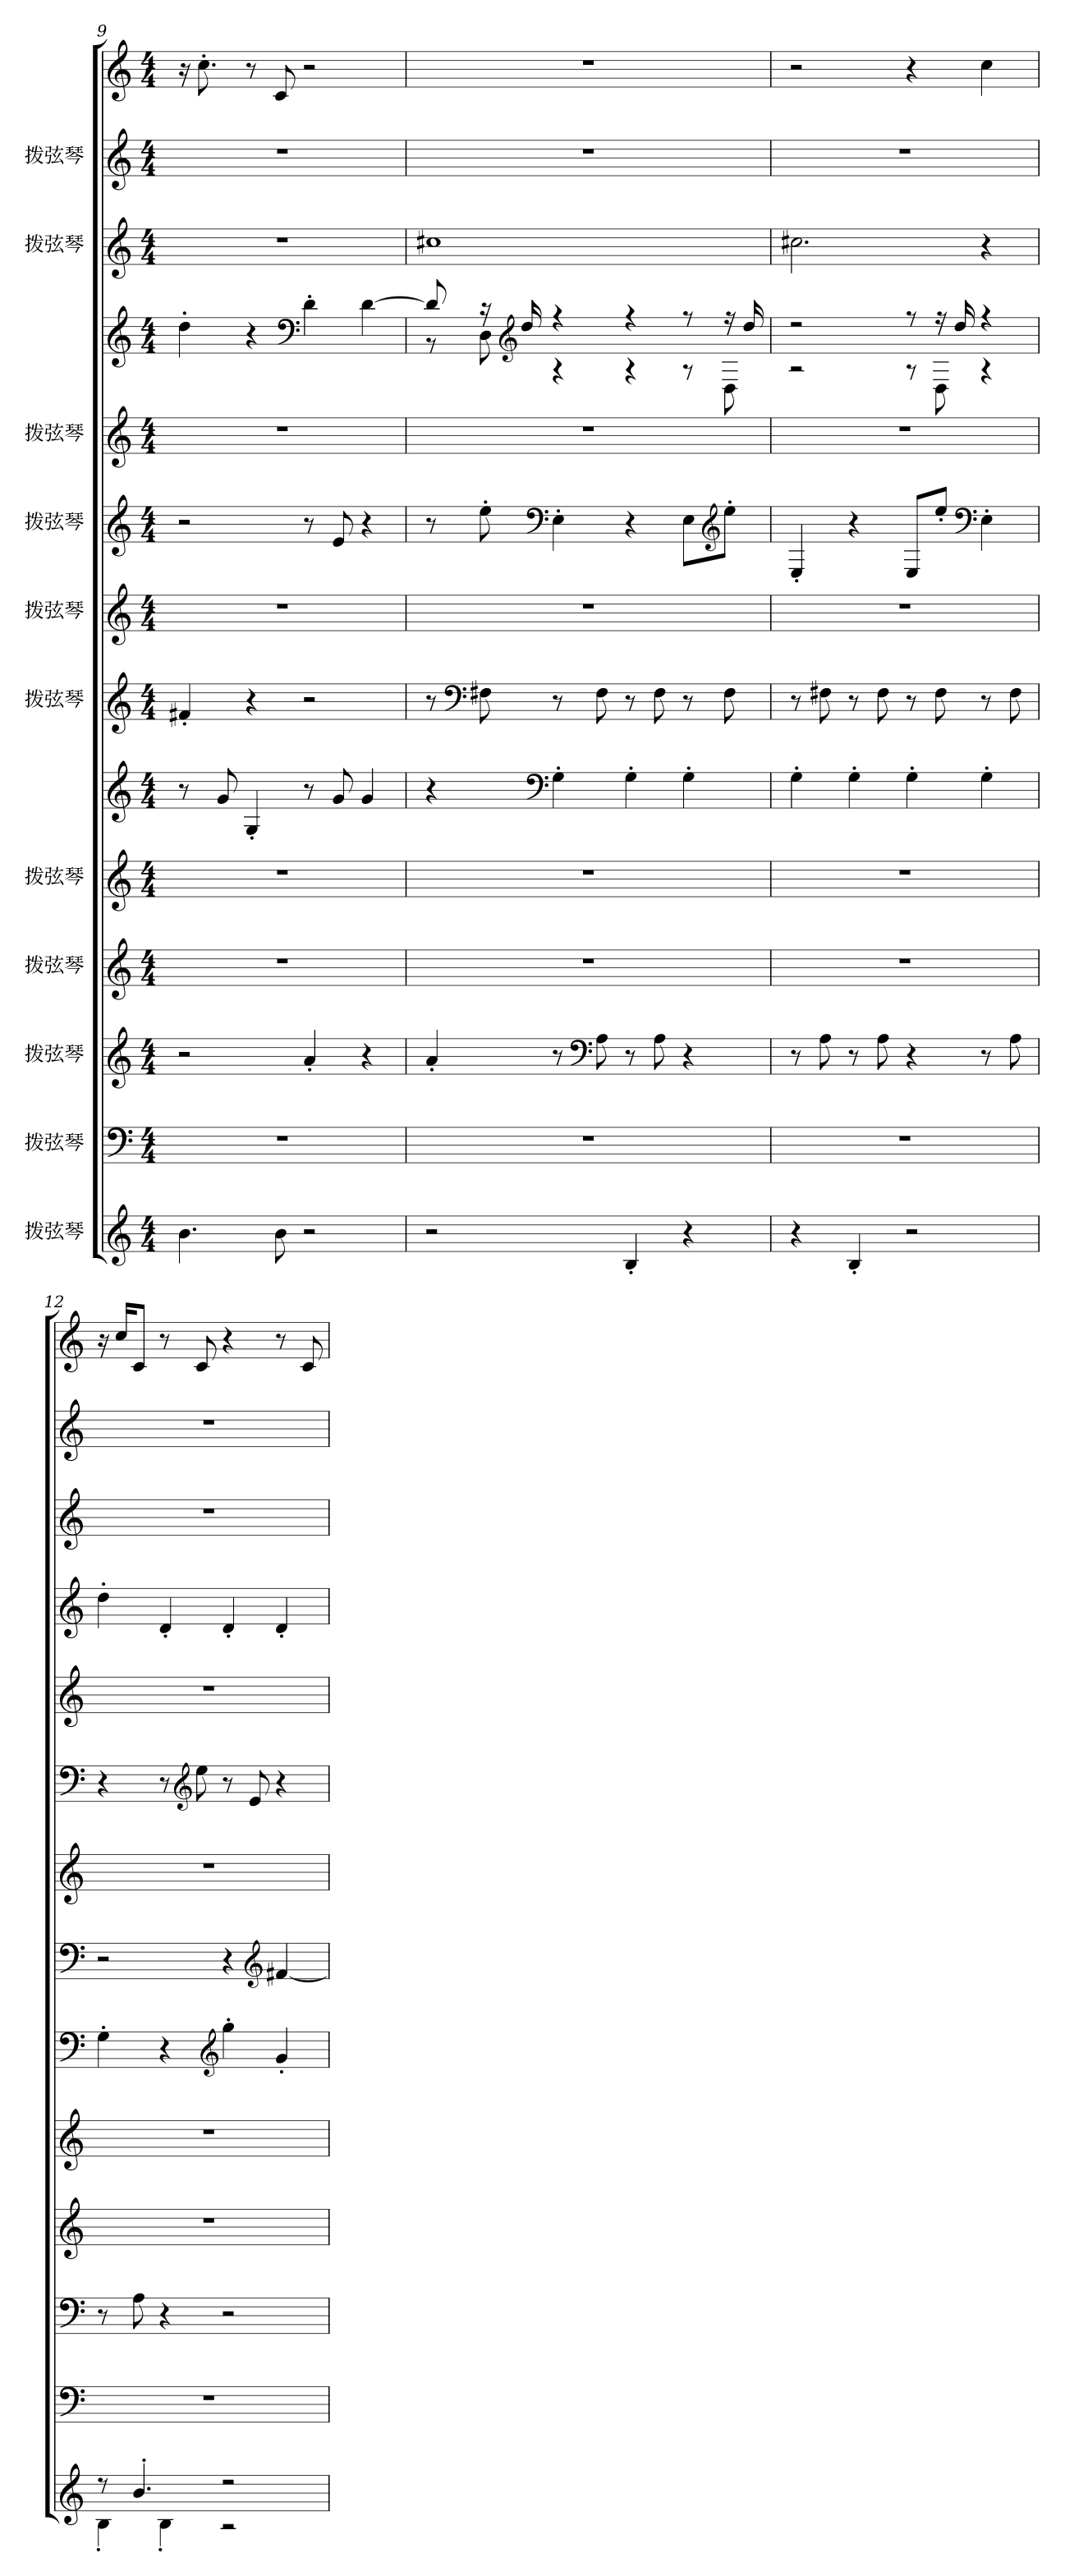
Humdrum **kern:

**kern	**kern	**kern	**kern	**kern	**kern	**kern	**kern	**kern	**kern	**kern	**kern	**kern	**kern
*part11	*part10	*part9	*part8	*part7	*part7	*part6	*part5	*part4	*part3	*part3	*part2	*part1	*part1
*staff14	*staff13	*staff12	*staff11	*staff10	*staff9	*staff8	*staff7	*staff6	*staff5	*staff4	*staff3	*staff2	*staff1
*I"拨弦琴	*I"拨弦琴	*I"拨弦琴	*I"拨弦琴	*I"拨弦琴	*	*I"拨弦琴	*I"拨弦琴	*I"拨弦琴	*I"拨弦琴	*	*I"拨弦琴	*I"拨弦琴	*
*clefG2	*clefF4	*clefG2	*clefG2	*clefG2	*clefG2	*clefG2	*clefG2	*clefG2	*clefG2	*clefG2	*clefG2	*clefG2	*clefG2
*k[]	*k[]	*k[]	*k[]	*k[]	*k[]	*k[]	*k[]	*k[]	*k[]	*k[]	*k[]	*k[]	*k[]
*M4/4	*M4/4	*M4/4	*M4/4	*M4/4	*M4/4	*M4/4	*M4/4	*M4/4	*M4/4	*M4/4	*M4/4	*M4/4	*M4/4
=9	=9	=9	=9	=9	=9	=9	=9	=9	=9	=9	=9	=9	=9
4.b\	1r	2r	1r	1r	8r	4f#X'/	1r	2r	1r	4dd'\	1r	1r	16r
.	.	.	.	.	.	.	.	.	.	.	.	.	8.cc'\
.	.	.	.	.	8g/	.	.	.	.	.	.	.	.
.	.	.	.	.	4G'/	4r	.	.	.	4r	.	.	8r
8b\	.	.	.	.	.	.	.	.	.	.	.	.	8c/
*	*	*	*	*	*	*	*	*	*	*clefF4	*	*	*
2r	.	4a'/	.	.	8r	2r	.	8r	.	4d'\	.	.	2r
.	.	.	.	.	8g/	.	.	8e/	.	.	.	.	.
.	.	4r	.	.	4g/	.	.	4r	.	[4d\	.	.	.
!!LO:PB:g=z
=10	=10	=10	=10	=10	=10	=10	=10	=10	=10	=10	=10	=10	=10
*	*	*	*	*	*	*	*	*	*	*^	*	*	*
2r	1r	4a'/	1r	1r	4r	8r	1r	8r	1r	8d/]	8r	1cc#X	1r	1r
*	*	*	*	*	*	*clefF4	*	*	*	*	*	*	*	*
.	.	.	.	.	.	8F#X\	.	8ee'\	.	16r	8D\	.	.	.
*	*	*	*	*	*	*	*	*	*	*clefG2	*	*	*	*
.	.	.	.	.	.	.	.	.	.	16dd/	.	.	.	.
*	*	*	*	*	*clefF4	*	*	*clefF4	*	*	*	*	*	*
.	.	8r	.	.	4G'\	8r	.	4E'\	.	4r	4r	.	.	.
*	*	*clefF4	*	*	*	*	*	*	*	*	*	*	*	*
.	.	8A\	.	.	.	8F#\	.	.	.	.	.	.	.	.
4B'/	.	8r	.	.	4G'\	8r	.	4r	.	4r	4r	.	.	.
.	.	8A\	.	.	.	8F#\	.	.	.	.	.	.	.	.
4r	.	4r	.	.	4G'\	8r	.	8E\L	.	8r	8r	.	.	.
*	*	*	*	*	*	*	*	*clefG2	*	*	*	*	*	*
.	.	.	.	.	.	8F#\	.	8ee'\J	.	16r	8D\	.	.	.
.	.	.	.	.	.	.	.	.	.	16dd/	.	.	.	.
=11	=11	=11	=11	=11	=11	=11	=11	=11	=11	=11	=11	=11	=11	=11
4r	1r	8r	1r	1r	4G'\	8r	1r	4E'/	1r	2r	2r	2.cc#X\	1r	2r
.	.	8A\	.	.	.	8F#X\	.	.	.	.	.	.	.	.
4B'/	.	8r	.	.	4G'\	8r	.	4r	.	.	.	.	.	.
.	.	8A\	.	.	.	8F#\	.	.	.	.	.	.	.	.
2r	.	4r	.	.	4G'\	8r	.	8E/L	.	8r	8r	.	.	4r
.	.	.	.	.	.	8F#\	.	8ee'/J	.	16r	8D\	.	.	.
.	.	.	.	.	.	.	.	.	.	16dd/	.	.	.	.
*	*	*	*	*	*	*	*	*clefF4	*	*	*	*	*	*
.	.	8r	.	.	4G'\	8r	.	4E'\	.	4r	4r	4r	.	4cc\
.	.	8A\	.	.	.	8F#\	.	.	.	.	.	.	.	.
*	*	*	*	*	*	*	*	*	*	*v	*v	*	*	*
!!LO:PB:g=z
=12	=12	=12	=12	=12	=12	=12	=12	=12	=12	=12	=12	=12	=12
*^	*	*	*	*	*	*	*	*	*	*	*	*	*
8r	4B'\	1r	8r	1r	1r	4G'\	2r	1r	4r	1r	4dd'\	1r	1r	16r
.	.	.	.	.	.	.	.	.	.	.	.	.	.	16cc/KL
4.b'/	.	.	8A\	.	.	.	.	.	.	.	.	.	.	8c/J
.	4B'\	.	4r	.	.	4r	.	.	8r	.	4d'/	.	.	8r
*	*	*	*	*	*	*	*	*	*clefG2	*	*	*	*	*
.	.	.	.	.	.	.	.	.	8ee\	.	.	.	.	8c/
*	*	*	*	*	*	*clefG2	*	*	*	*	*	*	*	*
2r	2r	.	2r	.	.	4gg'\	4r	.	8r	.	4d'/	.	.	4r
.	.	.	.	.	.	.	.	.	8e/	.	.	.	.	.
*	*	*	*	*	*	*	*clefG2	*	*	*	*	*	*	*
.	.	.	.	.	.	4g'/	[4f#X/	.	4r	.	4d'/	.	.	8r
.	.	.	.	.	.	.	.	.	.	.	.	.	.	8c/
*v	*v	*	*	*	*	*	*	*	*	*	*	*	*	*
=	=	=	=	=	=	=	=	=	=	=	=	=	=
*-	*-	*-	*-	*-	*-	*-	*-	*-	*-	*-	*-	*-	*-
